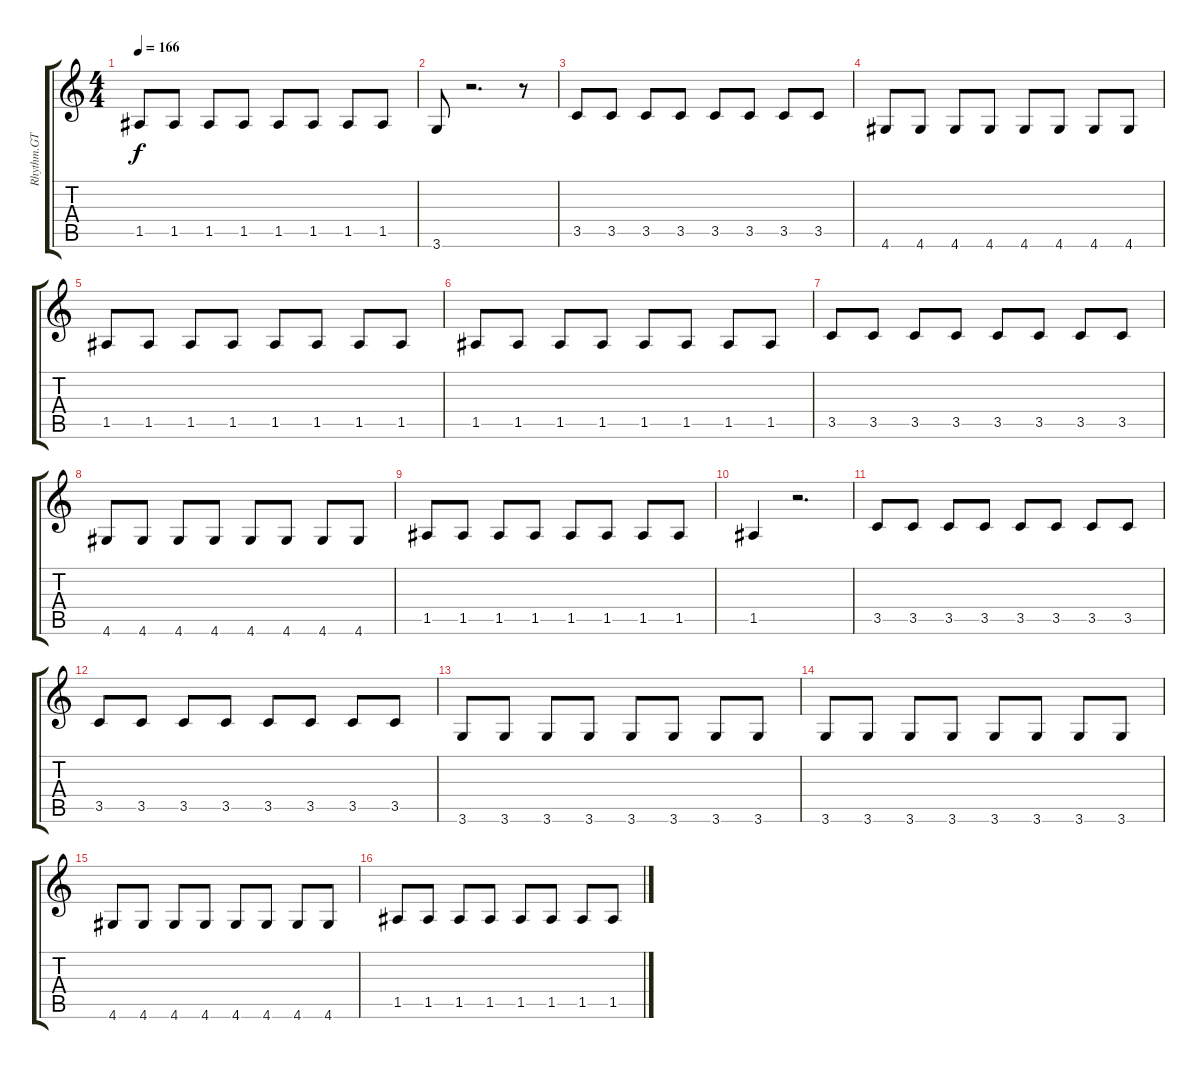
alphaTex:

\track ("Rhythm.GT" "Rhythm.GT") {instrument distortionguitar}
\staff {score tabs}
\tuning (E4 B3 G3 D3 A2 E2) {hide}
\ts (4 4)
\tempo 166
\clef g2
\ks c
1.5.8{dy f} 1.5.8 1.5.8 1.5.8 1.5.8 1.5.8 1.5.8 1.5.8 |
3.6.8 r.2{d} r.8 |
3.5.8 3.5.8 3.5.8 3.5.8 3.5.8 3.5.8 3.5.8 3.5.8 |
4.6.8 4.6.8 4.6.8 4.6.8 4.6.8 4.6.8 4.6.8 4.6.8 |
1.5.8 1.5.8 1.5.8 1.5.8 1.5.8 1.5.8 1.5.8 1.5.8 |
1.5.8 1.5.8 1.5.8 1.5.8 1.5.8 1.5.8 1.5.8 1.5.8 |
3.5.8 3.5.8 3.5.8 3.5.8 3.5.8 3.5.8 3.5.8 3.5.8 |
4.6.8 4.6.8 4.6.8 4.6.8 4.6.8 4.6.8 4.6.8 4.6.8 |
1.5.8 1.5.8 1.5.8 1.5.8 1.5.8 1.5.8 1.5.8 1.5.8 |
1.5.4 r.2{d} |
3.5.8 3.5.8 3.5.8 3.5.8 3.5.8 3.5.8 3.5.8 3.5.8 |
3.5.8 3.5.8 3.5.8 3.5.8 3.5.8 3.5.8 3.5.8 3.5.8 |
3.6.8 3.6.8 3.6.8 3.6.8 3.6.8 3.6.8 3.6.8 3.6.8 |
3.6.8 3.6.8 3.6.8 3.6.8 3.6.8 3.6.8 3.6.8 3.6.8 |
4.6.8 4.6.8 4.6.8 4.6.8 4.6.8 4.6.8 4.6.8 4.6.8 |
1.5.8 1.5.8 1.5.8 1.5.8 1.5.8 1.5.8 1.5.8 1.5.8
